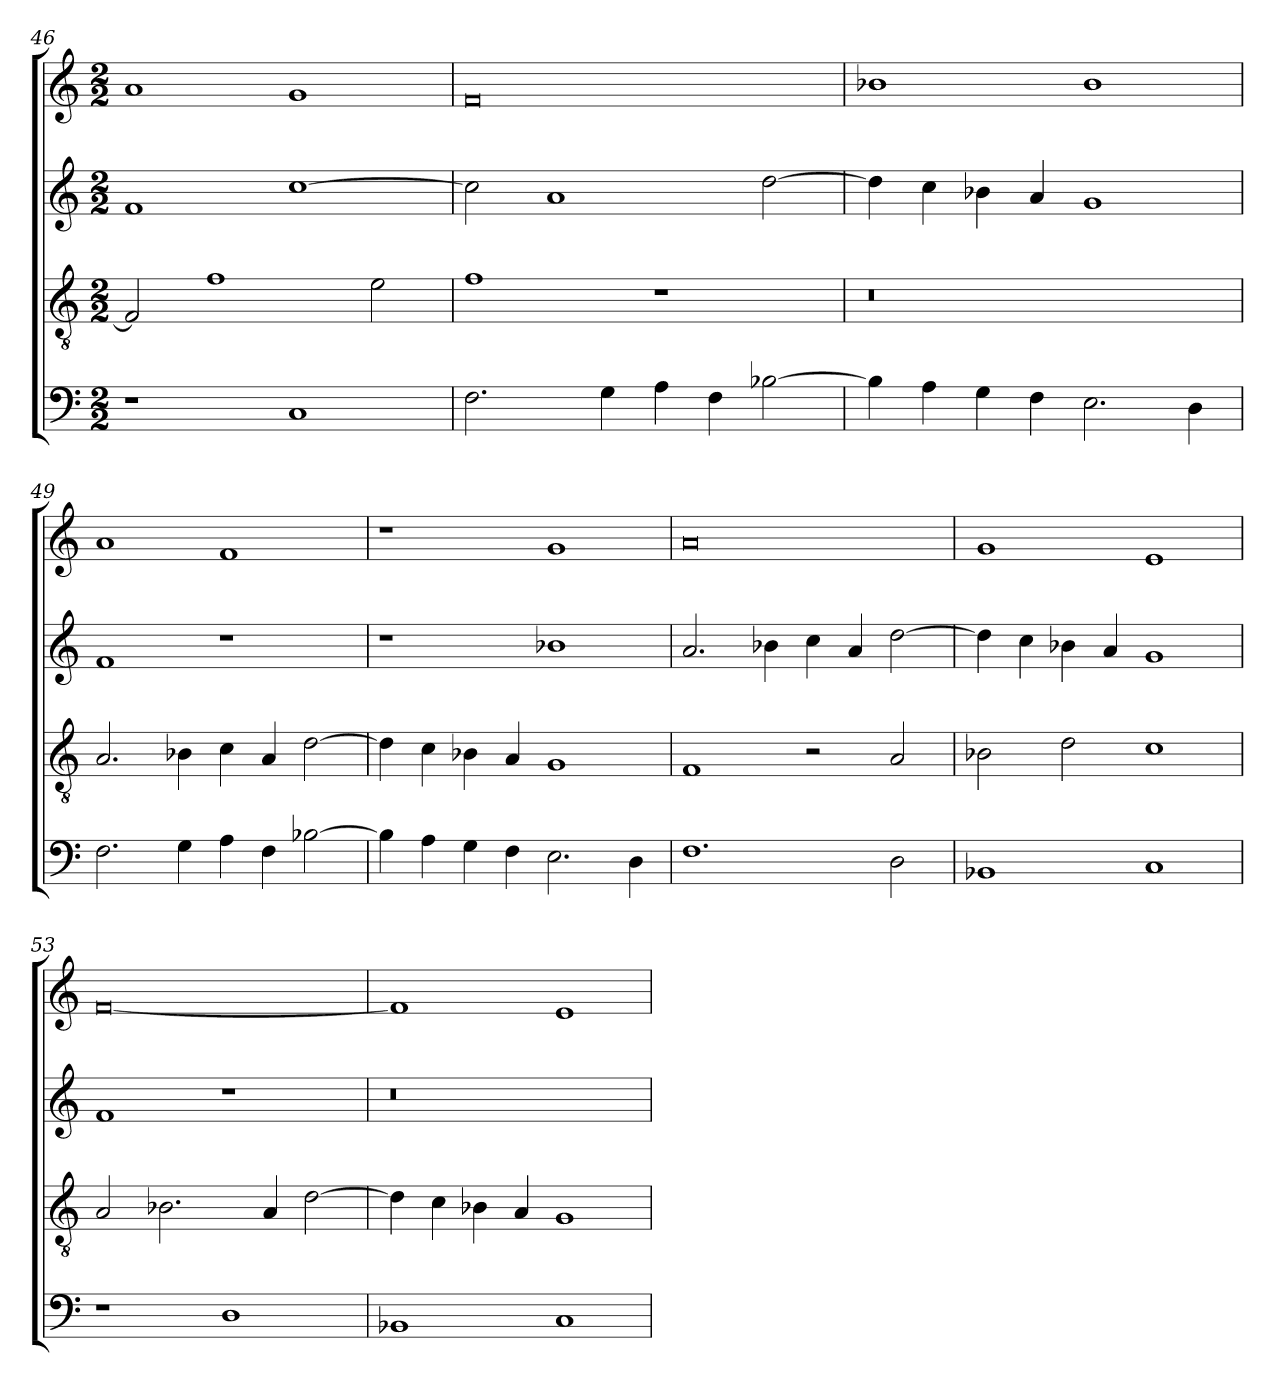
**kern	**kern	**kern	**kern
*part4	*part3	*part2	*part1
*staff4	*staff3	*staff2	*staff1
*clefF4	*clefGv2	*clefG2	*clefG2
*k[]	*k[]	*k[]	*k[]
*M2/2	*M2/2	*M2/2	*M2/2
=46	=46	=46	=46
1r	2F/]	1f	1a
.	1f	.	.
1C	.	[1cc	1g
.	2e\	.	.
=47	=47	=47	=47
2.F\	1f	2cc\]	0f
.	.	1a	.
4G\	.	.	.
4A\	1r	.	.
4F\	.	.	.
[2B-X\	.	[2dd\	.
=48	=48	=48	=48
4B-\]	0r	4dd\]	1b-X
4A\	.	4cc\	.
4G\	.	4b-X\	.
4F\	.	4a/	.
2.E\	.	1g	1b-
4D\	.	.	.
=49	=49	=49	=49
2.F\	2.A/	1f	1a
4G\	4B-X\	.	.
4A\	4c\	1r	1f
4F\	4A/	.	.
[2B-X\	[2d\	.	.
=50	=50	=50	=50
4B-\]	4d\]	1r	1r
4A\	4c\	.	.
4G\	4B-X\	.	.
4F\	4A/	.	.
2.E\	1G	1b-X	1g
4D\	.	.	.
=51	=51	=51	=51
1.F	1F	2.a/	0a
.	.	4b-X\	.
.	2r	4cc\	.
.	.	4a/	.
2D\	2A/	[2dd\	.
=52	=52	=52	=52
1BB-X	2B-X\	4dd\]	1g
.	.	4cc\	.
.	2d\	4b-X\	.
.	.	4a/	.
1C	1c	1g	1e
=53	=53	=53	=53
1r	2A/	1f	[0f
.	2.B-X\	.	.
1D	.	1r	.
.	4A/	.	.
.	[2d\	.	.
=54	=54	=54	=54
1BB-X	4d\]	0r	1f]
.	4c\	.	.
.	4B-X\	.	.
.	4A/	.	.
1C	1G	.	1e
=	=	=	=
*-	*-	*-	*-
